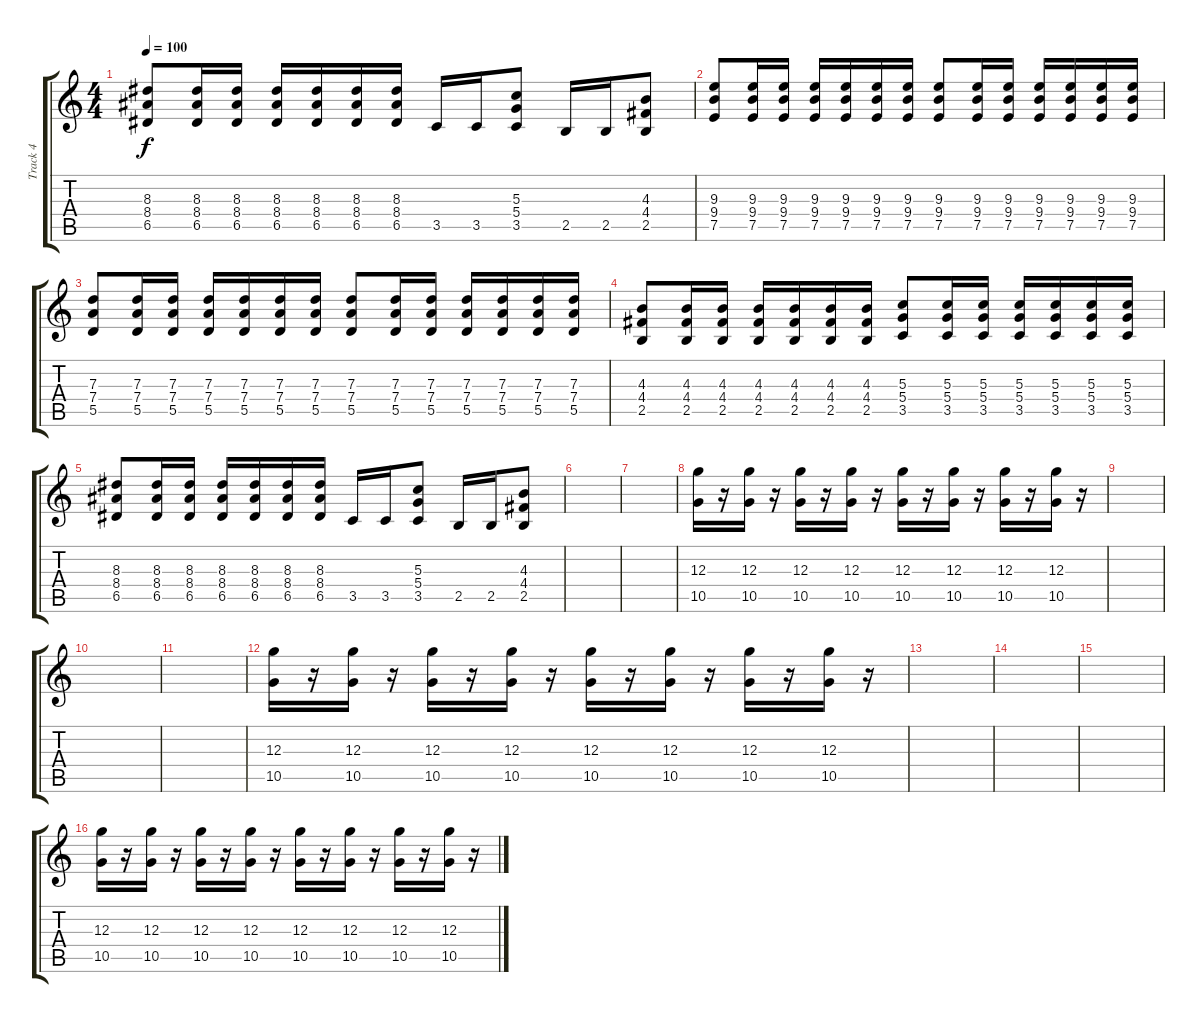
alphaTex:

\track ("Track 4" "Track 4") {instrument acousticguitarnylon}
\staff {score tabs}
\tuning (E4 B3 G3 D3 A2 E2) {hide}
\ts (4 4)
\tempo 100
\clef g2
\ks c
(8.3 8.4 6.5).8{dy f} (8.3 8.4 6.5).16 (8.3 8.4 6.5).16 (8.3 8.4 6.5).16 (8.3 8.4 6.5).16 (8.3 8.4 6.5).16 (8.3 8.4 6.5).16 3.5.16 3.5.16 (5.3 5.4 3.5).8 2.5.16 2.5.16 (4.3 4.4 2.5).8 |
(9.3 9.4 7.5).8 (9.3 9.4 7.5).16 (9.3 9.4 7.5).16 (9.3 9.4 7.5).16 (9.3 9.4 7.5).16 (9.3 9.4 7.5).16 (9.3 9.4 7.5).16 (9.3 9.4 7.5).8 (9.3 9.4 7.5).16 (9.3 9.4 7.5).16 (9.3 9.4 7.5).16 (9.3 9.4 7.5).16 (9.3 9.4 7.5).16 (9.3 9.4 7.5).16 |
(7.3 7.4 5.5).8 (7.3 7.4 5.5).16 (7.3 7.4 5.5).16 (7.3 7.4 5.5).16 (7.3 7.4 5.5).16 (7.3 7.4 5.5).16 (7.3 7.4 5.5).16 (7.3 7.4 5.5).8 (7.3 7.4 5.5).16 (7.3 7.4 5.5).16 (7.3 7.4 5.5).16 (7.3 7.4 5.5).16 (7.3 7.4 5.5).16 (7.3 7.4 5.5).16 |
(4.3 4.4 2.5).8 (4.3 4.4 2.5).16 (4.3 4.4 2.5).16 (4.3 4.4 2.5).16 (4.3 4.4 2.5).16 (4.3 4.4 2.5).16 (4.3 4.4 2.5).16 (5.3 5.4 3.5).8 (5.3 5.4 3.5).16 (5.3 5.4 3.5).16 (5.3 5.4 3.5).16 (5.3 5.4 3.5).16 (5.3 5.4 3.5).16 (5.3 5.4 3.5).16 |
(8.3 8.4 6.5).8 (8.3 8.4 6.5).16 (8.3 8.4 6.5).16 (8.3 8.4 6.5).16 (8.3 8.4 6.5).16 (8.3 8.4 6.5).16 (8.3 8.4 6.5).16 3.5.16 3.5.16 (5.3 5.4 3.5).8 2.5.16 2.5.16 (4.3 4.4 2.5).8 |
|
|
(12.3 10.5).16{instrument acousticguitarnylon} r.16 (12.3 10.5).16 r.16 (12.3 10.5).16{volume 9} r.16 (12.3 10.5).16 r.16{volume 8} (12.3 10.5).16 r.16{volume 7} (12.3 10.5).16 r.16{volume 6} (12.3 10.5).16 r.16{volume 5} (12.3 10.5).16 r.16{volume 10} |
|
|
|
(12.3 10.5).16 r.16 (12.3 10.5).16 r.16 (12.3 10.5).16{volume 9} r.16 (12.3 10.5).16 r.16{volume 8} (12.3 10.5).16 r.16{volume 7} (12.3 10.5).16 r.16{volume 6} (12.3 10.5).16 r.16{volume 5} (12.3 10.5).16 r.16{volume 10} |
|
|
|
(12.3 10.5).16 r.16 (12.3 10.5).16 r.16 (12.3 10.5).16{volume 9} r.16 (12.3 10.5).16 r.16{volume 8} (12.3 10.5).16 r.16{volume 7} (12.3 10.5).16 r.16{volume 6} (12.3 10.5).16 r.16{volume 5} (12.3 10.5).16 r.16{volume 10}
